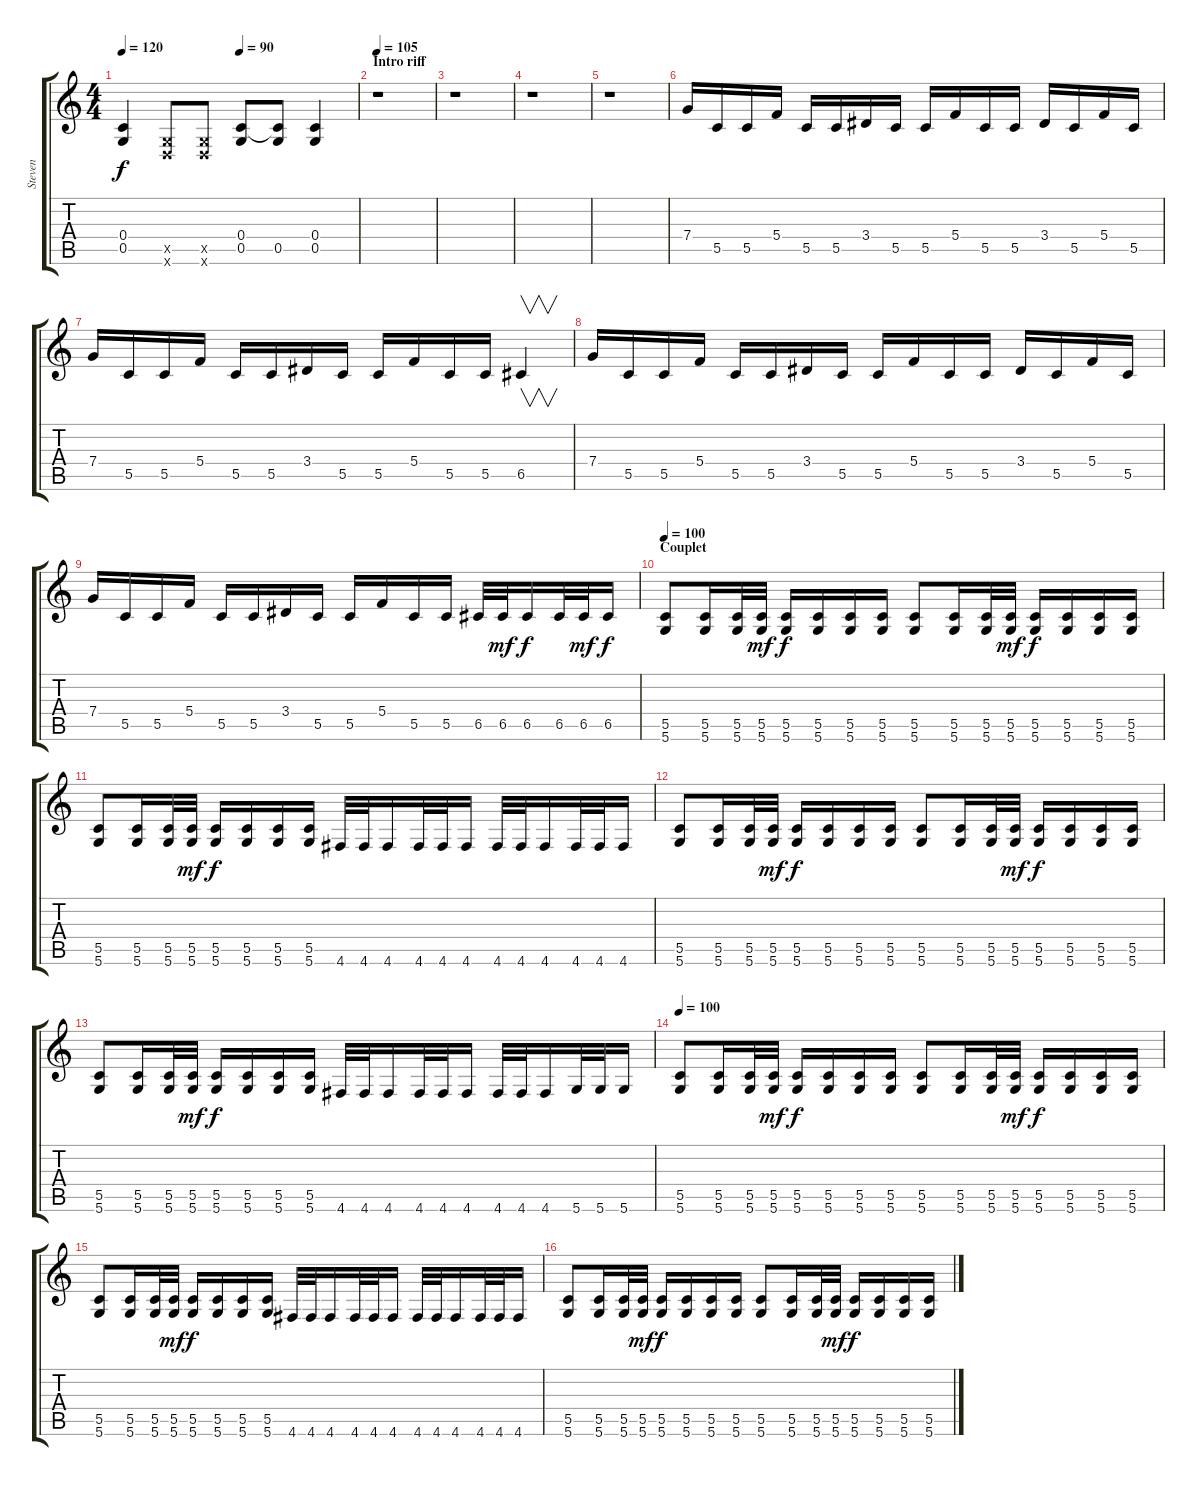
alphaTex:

\track ("Steven" "Steven") {instrument overdrivenguitar}
\staff {score tabs}
\tuning (D4 A3 F3 C3 G2 D2) {hide}
\ts (4 4)
\tempo 120
\tempo (90 0.5)
\clef g2
\ks c
(0.4 0.5).4{dy f} (0.5{x} 0.6{x}).8 (0.5{x} 0.6{x}).8 (0.4 0.5).8 (0.4{t} 0.5).8 (0.4 0.5).4 |
\section ("" "Intro riff")
\tempo 105
r.1 |
r.1 |
r.1 |
r.1 |
7.4.16 5.5.16 5.5.16 5.4.16 5.5.16 5.5.16 3.4.16 5.5.16 5.5.16 5.4.16 5.5.16 5.5.16 3.4.16 5.5.16 5.4.16 5.5.16 |
7.4.16 5.5.16 5.5.16 5.4.16 5.5.16 5.5.16 3.4.16 5.5.16 5.5.16 5.4.16 5.5.16 5.5.16 6.5.4{v} |
7.4.16 5.5.16 5.5.16 5.4.16 5.5.16 5.5.16 3.4.16 5.5.16 5.5.16 5.4.16 5.5.16 5.5.16 3.4.16 5.5.16 5.4.16 5.5.16 |
7.4.16 5.5.16 5.5.16 5.4.16 5.5.16 5.5.16 3.4.16 5.5.16 5.5.16 5.4.16 5.5.16 5.5.16 6.5.32 6.5.32{dy mf} 6.5.16{dy f} 6.5.32 6.5.32{dy mf} 6.5.16{dy f} |
\section ("" "Couplet")
\tempo 100
(5.5 5.6).8 (5.5 5.6).16 (5.5 5.6).32 (5.5 5.6).32{dy mf} (5.5 5.6).16{dy f} (5.5 5.6).16 (5.5 5.6).16 (5.5 5.6).16 (5.5 5.6).8 (5.5 5.6).16 (5.5 5.6).32 (5.5 5.6).32{dy mf} (5.5 5.6).16{dy f} (5.5 5.6).16 (5.5 5.6).16 (5.5 5.6).16 |
(5.5 5.6).8 (5.5 5.6).16 (5.5 5.6).32 (5.5 5.6).32{dy mf} (5.5 5.6).16{dy f} (5.5 5.6).16 (5.5 5.6).16 (5.5 5.6).16 4.6.32 4.6.32 4.6.16 4.6.32 4.6.32 4.6.16 4.6.32 4.6.32 4.6.16 4.6.32 4.6.32 4.6.16 |
(5.5 5.6).8 (5.5 5.6).16 (5.5 5.6).32 (5.5 5.6).32{dy mf} (5.5 5.6).16{dy f} (5.5 5.6).16 (5.5 5.6).16 (5.5 5.6).16 (5.5 5.6).8 (5.5 5.6).16 (5.5 5.6).32 (5.5 5.6).32{dy mf} (5.5 5.6).16{dy f} (5.5 5.6).16 (5.5 5.6).16 (5.5 5.6).16 |
(5.5 5.6).8 (5.5 5.6).16 (5.5 5.6).32 (5.5 5.6).32{dy mf} (5.5 5.6).16{dy f} (5.5 5.6).16 (5.5 5.6).16 (5.5 5.6).16 4.6.32 4.6.32 4.6.16 4.6.32 4.6.32 4.6.16 4.6.32 4.6.32 4.6.16 5.6.32 5.6.32 5.6.16 |
\tempo 100
(5.5 5.6).8 (5.5 5.6).16 (5.5 5.6).32 (5.5 5.6).32{dy mf} (5.5 5.6).16{dy f} (5.5 5.6).16 (5.5 5.6).16 (5.5 5.6).16 (5.5 5.6).8 (5.5 5.6).16 (5.5 5.6).32 (5.5 5.6).32{dy mf} (5.5 5.6).16{dy f} (5.5 5.6).16 (5.5 5.6).16 (5.5 5.6).16 |
(5.5 5.6).8 (5.5 5.6).16 (5.5 5.6).32 (5.5 5.6).32{dy mf} (5.5 5.6).16{dy f} (5.5 5.6).16 (5.5 5.6).16 (5.5 5.6).16 4.6.32 4.6.32 4.6.16 4.6.32 4.6.32 4.6.16 4.6.32 4.6.32 4.6.16 4.6.32 4.6.32 4.6.16 |
(5.5 5.6).8 (5.5 5.6).16 (5.5 5.6).32 (5.5 5.6).32{dy mf} (5.5 5.6).16{dy f} (5.5 5.6).16 (5.5 5.6).16 (5.5 5.6).16 (5.5 5.6).8 (5.5 5.6).16 (5.5 5.6).32 (5.5 5.6).32{dy mf} (5.5 5.6).16{dy f} (5.5 5.6).16 (5.5 5.6).16 (5.5 5.6).16
